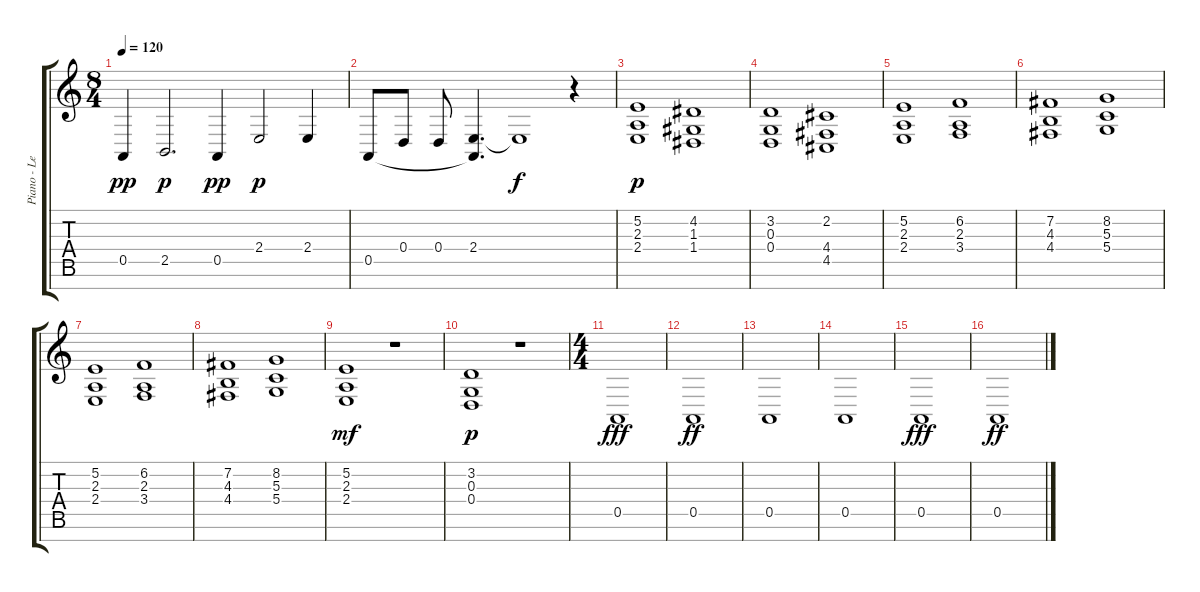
\track ("Piano - Left Hand" "Piano - Le") {instrument acousticgrandpiano}
\staff {score tabs}
\tuning (E4 B3 G3 D3 A2 E2 B1) {hide}
\ts (8 4)
\tempo 120
\clef g2
\ks c
0.5.4{dy pp} 2.5.2{d dy p} 0.5.4{dy pp} 2.4.2{dy p} 2.4.4 |
0.5.8 0.4.8 0.4.8 (2.4 0.5{t}).4{d} 2.4{t}.1{dy f} r.4 |
(5.2 2.3 2.4).1{dy p} (4.2 1.3 1.4).1 |
(3.2 0.3 0.4).1 (2.2 4.4 4.5).1 |
(5.2 2.3 2.4).1 (6.2 2.3 3.4).1 |
(7.2 4.3 4.4).1 (8.2 5.3 5.4).1 |
(5.2 2.3 2.4).1 (6.2 2.3 3.4).1 |
(7.2 4.3 4.4).1 (8.2 5.3 5.4).1 |
(5.2 2.3 2.4).1{dy mf} r.1 |
(3.2 0.3 0.4).1{dy p} r.1 |
\ts (4 4)
0.5.1{dy fff} |
0.5.1{dy ff} |
0.5.1 |
0.5.1 |
0.5.1{dy fff} |
0.5.1{dy ff}
